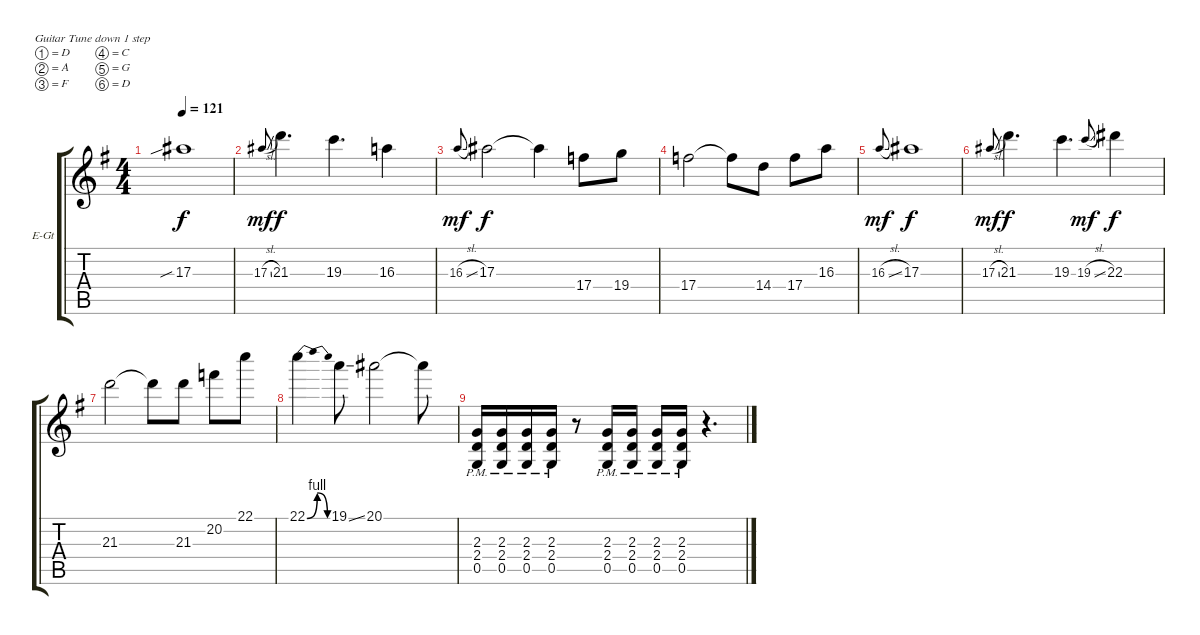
\bracketExtendMode groupsimilarinstruments
\firstSystemTrackNameOrientation horizontal
\otherSystemsTrackNameOrientation horizontal
\track ("Leon Kemp" "E-Gt") {instrument distortionguitar}
\staff {score tabs}
\tuning (D4 A3 F3 C3 G2 D2)
\ts (4 4)
\tempo 121
\clef g2
\ks g
17.3{sib}.1{dy f} |
17.3{sl}.8{gr onbeat dy mf} 21.3.4{d dy f} 19.3.4{d} 16.3.4 |
16.3{sl}.8{gr onbeat dy mf} 17.3.2{dy f} 17.3{t}.4 17.4.8 19.4.8 |
17.4.2 17.4{t}.8 14.4.8 17.4.8 16.3.8 |
16.3{sl}.8{gr onbeat dy mf} 17.3.1{dy f} |
17.3{sl}.8{gr onbeat dy mf} 21.3.4{d dy f} 19.3.4{d} 19.3{sl}.8{gr onbeat dy mf} 22.3.4{dy f} |
21.3.2 21.3{t}.8 21.3.8 20.2.8 22.1.8 |
22.1{be (bendrelease 0 0 30 4 30 4 60 0)}.4 19.1{ss}.8 20.1.2 20.1{t}.8 |
(2.3{pm} 2.4{pm} 0.5{pm}).16 (2.3{pm} 2.4{pm} 0.5{pm}).16 (2.3{pm} 2.4{pm} 0.5{pm}).16 (2.3{pm} 2.4{pm} 0.5{pm}).16 r.8 (2.3{pm} 2.4{pm} 0.5{pm}).16 (2.3{pm} 2.4{pm} 0.5{pm}).16 (2.3{pm} 2.4{pm} 0.5{pm}).16 (2.3{pm} 2.4{pm} 0.5{pm}).16 r.4{d}
